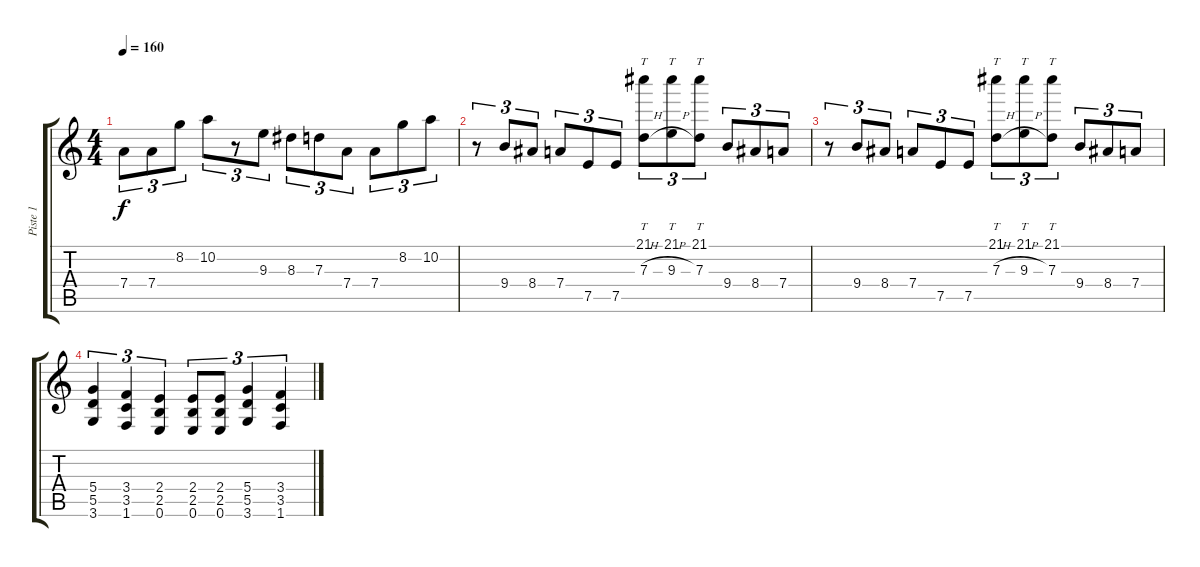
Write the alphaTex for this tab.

\track ("Piste 1" "Piste 1") {instrument distortionguitar}
\staff {score tabs}
\tuning (E4 B3 G3 D3 A2 E2) {hide}
\ts (4 4)
\tempo 160
\clef g2
\ks c
7.4.8{tu (3 2) dy f} 7.4.8{tu (3 2)} 8.2.8{tu (3 2)} 10.2.8{tu (3 2)} r.8{tu (3 2)} 9.3.8{tu (3 2)} 8.3.8{tu (3 2)} 7.3.8{tu (3 2)} 7.4.8{tu (3 2)} 7.4.8{tu (3 2)} 8.2.8{tu (3 2)} 10.2.8{tu (3 2)} |
r.8{tu (3 2)} 9.4.8{tu (3 2)} 8.4.8{tu (3 2)} 7.4.8{tu (3 2)} 7.5.8{tu (3 2)} 7.5.8{tu (3 2)} (21.1 7.3{h}).8{tt tu (3 2)} (21.1 9.3{h}).8{tt tu (3 2)} (21.1 7.3).8{tt tu (3 2)} 9.4.8{tu (3 2)} 8.4.8{tu (3 2)} 7.4.8{tu (3 2)} |
r.8{tu (3 2)} 9.4.8{tu (3 2)} 8.4.8{tu (3 2)} 7.4.8{tu (3 2)} 7.5.8{tu (3 2)} 7.5.8{tu (3 2)} (21.1 7.3{h}).8{tt tu (3 2)} (21.1 9.3{h}).8{tt tu (3 2)} (21.1 7.3).8{tt tu (3 2)} 9.4.8{tu (3 2)} 8.4.8{tu (3 2)} 7.4.8{tu (3 2)} |
(5.4 5.5 3.6).4{tu (3 2)} (3.4 3.5 1.6).4{tu (3 2)} (2.4 2.5 0.6).4{tu (3 2)} (2.4 2.5 0.6).8{tu (3 2)} (2.4 2.5 0.6).8{tu (3 2)} (5.4 5.5 3.6).4{tu (3 2)} (3.4 3.5 1.6).4{tu (3 2)}
